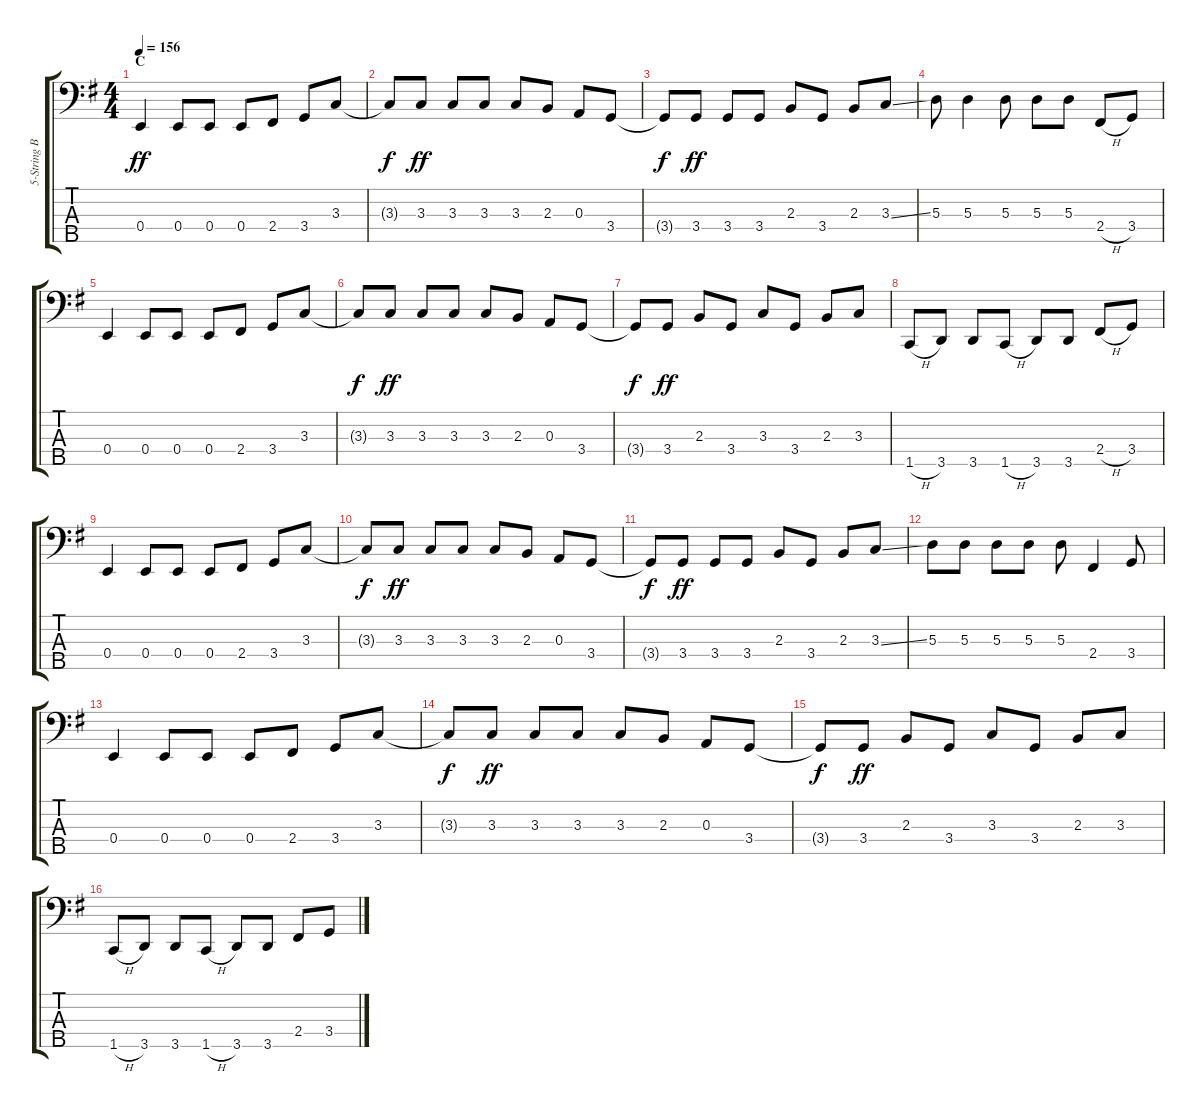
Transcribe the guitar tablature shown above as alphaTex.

\track ("5-String Bass" "5-String B") {instrument electricbasspick}
\staff {score tabs}
\tuning (G2 D2 A1 E1 B0) {hide}
\ts (4 4)
\section ("" "C")
\tempo 156
\clef f4
\ks g
0.4.4{dy ff} 0.4.8 0.4.8 0.4.8 2.4.8 3.4.8 3.3.8 |
3.3{t}.8{dy f} 3.3.8{dy ff} 3.3.8 3.3.8 3.3.8 2.3.8 0.3.8 3.4.8 |
3.4{t}.8{dy f} 3.4.8{dy ff} 3.4.8 3.4.8 2.3.8 3.4.8 2.3.8 3.3{ss}.8 |
5.3.8 5.3.4 5.3.8 5.3.8 5.3.8 2.4{h}.8 3.4.8 |
0.4.4 0.4.8 0.4.8 0.4.8 2.4.8 3.4.8 3.3.8 |
3.3{t}.8{dy f} 3.3.8{dy ff} 3.3.8 3.3.8 3.3.8 2.3.8 0.3.8 3.4.8 |
3.4{t}.8{dy f} 3.4.8{dy ff} 2.3.8 3.4.8 3.3.8 3.4.8 2.3.8 3.3.8 |
1.5{h}.8 3.5.8 3.5.8 1.5{h}.8 3.5.8 3.5.8 2.4{h}.8 3.4.8 |
0.4.4 0.4.8 0.4.8 0.4.8 2.4.8 3.4.8 3.3.8 |
3.3{t}.8{dy f} 3.3.8{dy ff} 3.3.8 3.3.8 3.3.8 2.3.8 0.3.8 3.4.8 |
3.4{t}.8{dy f} 3.4.8{dy ff} 3.4.8 3.4.8 2.3.8 3.4.8 2.3.8 3.3{ss}.8 |
5.3.8 5.3.8 5.3.8 5.3.8 5.3.8 2.4.4 3.4.8 |
0.4.4 0.4.8 0.4.8 0.4.8 2.4.8 3.4.8 3.3.8 |
3.3{t}.8{dy f} 3.3.8{dy ff} 3.3.8 3.3.8 3.3.8 2.3.8 0.3.8 3.4.8 |
3.4{t}.8{dy f} 3.4.8{dy ff} 2.3.8 3.4.8 3.3.8 3.4.8 2.3.8 3.3.8 |
1.5{h}.8 3.5.8 3.5.8 1.5{h}.8 3.5.8 3.5.8 2.4.8 3.4.8
